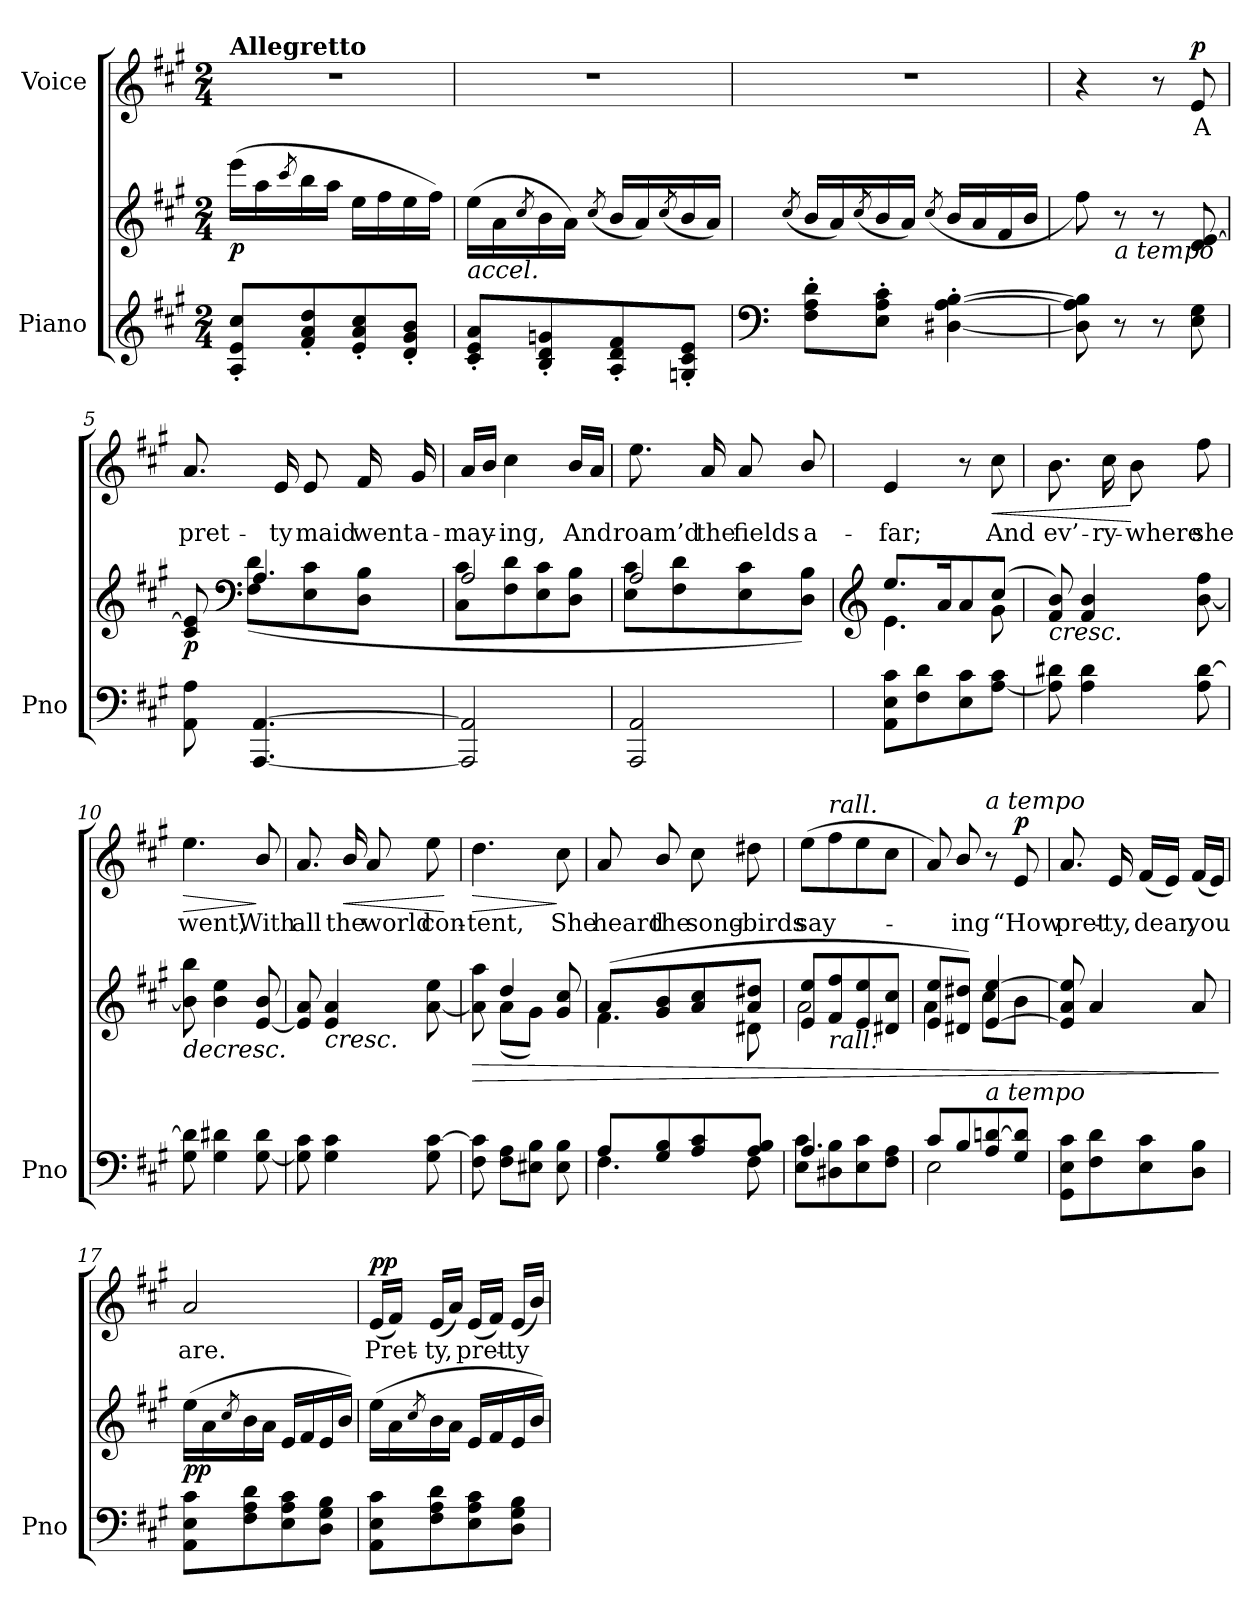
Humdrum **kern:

**kern	**kern	**dynam	**kern	**text	**dynam
*part2	*part2	*part2	*part1	*part1	*part1
*staff3	*staff2	*staff2/3	*staff1	*staff1	*staff1
*I"Piano	*	*	*I"Voice	*	*
*I'Pno	*	*	*	*	*
*clefG2	*clefG2	*	*clefG2	*	*
*k[f#c#g#]	*k[f#c#g#]	*	*k[f#c#g#]	*	*
*M2/4	*M2/4	*	*M2/4	*	*
=1	=1	=1	=1	=1	=1
!	!	!	!LO:TX:a:B:t=Allegretto	!	!
!	!	!LO:DY:b	!	!	!
8A/' 8e/' 8cc#/'L	(>16eee\LL	p	2r	.	.
.	16aa\	.	.	.	.
.	8qccc#/	.	.	.	.
8f#/' 8a/' 8dd/'	16bb\	.	.	.	.
.	16aa\JJ	.	.	.	.
8e/' 8a/' 8cc#/'	16ee\LL	.	.	.	.
.	16ff#\	.	.	.	.
8d/' 8g#/' 8b/'J	16ee\	.	.	.	.
.	16ff#\JJ)	.	.	.	.
=2	=2	=2	=2	=2	=2
*	*	*	*MM94	*	*
!	!LO:TX:b:i:t=accel.	!	!	!	!
*	*	*	*^	*	*
8c#/' 8e/' 8a/'L	(>16ee\LL	.	2r	4ryy	.	.
.	16a\	.	.	.	.	.
.	8qcc#/	.	.	.	.	.
8B/' 8d/' 8gn/'	16b\	.	.	.	.	.
.	16a\JJ)	.	.	.	.	.
*	*	*	*MM98	*	*	*
.	(<8qcc#/	.	.	.	.	.
8A/' 8d/' 8f#/'	16b/LL	.	.	4ryy	.	.
.	16a/)	.	.	.	.	.
.	(<8qcc#/	.	.	.	.	.
8Gn/' 8c#/' 8e/'J	16b/	.	.	.	.	.
.	16a/JJ)	.	.	.	.	.
=3	=3	=3	=3	=3	=3	=3
*clefF4	*	*	*	*	*	*
*	*	*	*MM106	*	*	*
.	(<8qcc#/	.	.	.	.	.
8F#\' 8A\' 8d\'L	16b/LL	.	2r	4ryy	.	.
.	16a/)	.	.	.	.	.
.	(<8qcc#/	.	.	.	.	.
8E\' 8A\' 8c#\'J	16b/	.	.	.	.	.
.	16a/JJ)	.	.	.	.	.
*	*	*	*MM104	*	*	*
.	(>8qcc#/	.	.	.	.	.
[4D#X\' [4A\' [4B\'	16b/LL	.	.	4ryy	.	.
.	16a/	.	.	.	.	.
.	16f#/	.	.	.	.	.
.	16b/JJ	.	.	.	.	.
*	*	*	*v	*v	*	*
!!LO:LB:g=z
=4	=4	=4	=4	=4	=4
8D#\] 8A\] 8B\]	8ff#\)	.	4r	.	.
!	!LO:TX:b:i:t=a tempo	!	!	!	!
8r	8r	.	.	.	.
*	*	*	*MM100	*	*
8r	8r	.	8r	.	.
!	!	!	!	!LO:LY:b	!LO:DY:a
8E\ 8G#\	8d/ [8e/	.	8e/	A	p
=5	=5	=5	=5	=5	=5
*	*^	*	*	*	*
!	!	!	!LO:DY:b	!	!LO:LY:b	!
8AA\ 8A\	8c#/ 8e/]	8ryy	p	8.a/	pret-	.
*	*clefF4	*	*	*	*	*
[4.AAA/ [4.AA/	4.A/	(>8F#\ 8d\L	.	.	.	.
!	!	!	!	!	!LO:LY:b	!
.	.	.	.	16e/	-ty	.
!	!	!	!	!	!LO:LY:b	!
.	.	8E\ 8c#\	.	8e/	maid	.
!	!	!	!	!	!LO:LY:b	!
.	.	8D\ 8B\J	.	16f#/	went	.
!	!	!	!	!	!LO:LY:b	!
.	.	.	.	16g#/	a-	.
=6	=6	=6	=6	=6	=6	=6
!	!	!	!	!	!LO:LY:b	!
2AAA/] 2AA/]	2A/	8C#\ 8c#\L	.	16a/LL	-may-	.
.	.	.	.	16b/JJ	.	.
!	!	!	!	!	!LO:LY:b	!
.	.	8F#\ 8d\	.	4cc#\	-ing,	.
.	.	8E\ 8c#\	.	.	.	.
!	!	!	!	!	!LO:LY:b	!
.	.	8D\ 8B\J	.	16b/LL	And	.
.	.	.	.	16a/JJ	.	.
!!LO:LB:g=z
=7	=7	=7	=7	=7	=7	=7
!	!	!	!	!	!LO:LY:b	!
2AAA/ 2AA/	2A/	8E\ 8c#\L	.	8.ee\	roam’d	.
.	.	8F#\ 8d\	.	.	.	.
!	!	!	!	!	!LO:LY:b	!
.	.	.	.	16a/	the	.
!	!	!	!	!	!LO:LY:b	!
.	.	8E\ 8c#\	.	8a/	fields	.
!	!	!	!	!	!LO:LY:b	!
.	.	8D\ 8B\J)	.	8b/	a-	.
=8	=8	=8	=8	=8	=8	=8
*	*clefG2	*	*	*	*	*
!	!	!	!	!	!LO:LY:b	!
8AA\ 8E\ 8c#\L	8.ee/L	4.e\	.	4e/	-far;	.
8F#\ 8d\	.	.	.	.	.	.
.	16a/K	.	.	.	.	.
8E\ 8c#\	8a/	.	.	8r	.	.
!	!	!	!	!	!LO:LY:b	!LO:HP:b
[8A\ 8c#\J	(>8cc#/J	8g#\	.	8cc#\	And	<
=9	=9	=9	=9	=9	=9	=9
!	!	!	!LO:HP:b	!	!LO:LY:b	!
*	*v	*v	*	*	*	*
8A\] 8d#X\	8f#/ 8b/)	<	8.b\	ev’-	.
4A\ 4d#\	4f#/ 4b/	.	.	.	.
!	!	!	!	!LO:LY:b	!
.	.	.	16cc#\	-ry-	.
!	!	!	!	!LO:LY:b	!
.	.	.	8b\	-where	[
!	!	!	!	!LO:LY:b	!
8A\ [8d#\	[8b\ 8ff#\	.	8ff#\	she	.
!!LO:PB:g=z
=10	=10	=10	=10	=10	=10
!	!	!LO:HP:b	!	!LO:LY:b	!LO:HP:b
8G#\ 8d#\]	8b\] 8bb\	>	4.ee\	went,	>
4G#\ 4d#X\	4b\ 4ee\	.	.	.	.
!	!	!	!	!LO:LY:b	!
[8G#\ 8d#\	[8e/ 8b/	[	8b/	With	]
=11	=11	=11	=11	=11	=11
!	!	!	!	!LO:LY:b	!
8G#\] 8c#\	8e/] 8a/	.	8.a/	all	.
!	!	!LO:HP:b	!	!	!
4G#\ 4c#\	4e/ 4a/	<	.	.	.
!	!	!	!	!LO:LY:b	!LO:HP:b
.	.	.	16b/	the	<
!	!	!	!	!LO:LY:b	!
.	.	.	8a/	world	.
!	!	!	!	!LO:LY:b	!
8G#\ [8c#\	[8a\ 8ee\	]	8ee\	con-	.
.	.	.	.	.	[
=12	=12	=12	=12	=12	=12
!	!	!LO:HP:b	!	!LO:LY:b	!LO:HP:b
*	*^	*	*	*	*
8F#\ 8c#\]	8a\] 8aa\	8ryy	>	4.dd\	-tent,	>
8F#\ 8A\L	4dd/	(<8a\L	.	.	.	.
8E#X\ 8B\J	.	8g#\J)	.	.	.	.
!	!	!	!	!	!LO:LY:b	!
8E#\ 8B\	8g#/ 8cc#/	8ryy	.	8cc#\	She	]
*	*v	*v	*	*	*	*
.	.	[	.	.	.
!!LO:LB:g=z
=13	=13	=13	=13	=13	=13
*^	*^	*	*	*	*
!	!	!	!	!	!	!LO:LY:b	!
8A/L	4.F#\	(>8a/L	4.f#\	.	8a/	heard	.
!	!	!	!	!	!	!LO:LY:b	!
8G#/ 8B/	.	8g#/ 8b/	.	.	8b/	the	.
!	!	!	!	!	!	!LO:LY:b	!
8A/ 8c#/	.	8a/ 8cc#/	.	.	8cc#\	song-	.
!	!	!	!	!	!	!LO:LY:b	!
8A/ 8B/J	8F#\	8a/ 8dd#X/J	8d#X\	.	8dd#X\	-birds	.
=14	=14	=14	=14	=14	=14	=14	=14
*	*	*	*	*	*MM98	*	*
!	!	!	!	!	!	!LO:LY:b	!
4.A/	8E\ 8c#\L	8e/ 8ee/L	2a\	.	(>8ee\L	say-	.
!	!	!	!	!	!LO:TX:a:i:t=rall.	!	!
!	!	!LO:TX:b:i:t=rall.	!	!	!	!	!
.	8D#X\ 8B\	8f#/ 8ff#/	.	.	8ff#\	.	.
*	*	*	*	*	*MM94	*	*
.	8E\ 8c#\	8e/ 8ee/	.	.	8ee\	.	.
8ryy	8F#\ 8A\J	8d#X/ 8cc#/J	.	.	8cc#\J	.	.
=15	=15	=15	=15	=15	=15	=15	=15
8c#/L	2E\	8e/ 8ee/L	4a\	.	8a/)	.	.
*	*	*	*	*	*MM90	*	*
!	!	!	!	!	!	!LO:LY:b	!
8B/	.	8d#X/ 8dd#X/J)	.	.	8b/	ing	.
*	*	*	*	*	*MM100	*	*
!	!	!	!	!	!LO:TX:a:i:t=a tempo	!	!
!	!	!LO:TX:b:i:t=a tempo	!	!	!	!	!
8A/ [8dn/	.	[4e/ [4ee/	8cc#\L	.	8r	.	.
!	!	!	!	!	!	!LO:LY:b	!LO:DY:a
8G#/ 8d/]J	.	.	8b\J	.	8e/	“How	p
*v	*v	*	*	*	*	*	*
!!LO:LB:g=z
=16	=16	=16	=16	=16	=16	=16
!	!	!	!	!	!LO:LY:b	!
*	*v	*v	*	*	*	*
8GG#\ 8E\ 8c#\L	8e/] 8a/ 8ee/]	.	8.a/	pret-	.
8F#\ 8d\	4a/	.	.	.	.
!	!	!	!	!LO:LY:b	!
.	.	.	16e/	-ty,	.
!	!	!	!	!LO:LY:b	!
8E\ 8c#\	.	.	(<16f#/LL	dear,	.
.	.	.	16e/JJ)	.	.
!	!	!	!	!LO:LY:b	!
8D\ 8B\J	8a/	.	(<16f#/LL	you	.
.	.	.	16e/JJ)	.	.
.	.	]	.	.	.
=17	=17	=17	=17	=17	=17
!	!	!LO:DY:b	!	!LO:LY:b	!
8AA\ 8E\ 8c#\L	(>16ee\LL	pp	2a/	are.	.
.	16a\	.	.	.	.
.	8qcc#/	.	.	.	.
8F#\ 8A\ 8d\	16b\	.	.	.	.
.	16a\JJ	.	.	.	.
8E\ 8A\ 8c#\	16e/LL	.	.	.	.
.	16f#/	.	.	.	.
8D\ 8G#\ 8B\J	16e/	.	.	.	.
.	16b/JJ)	.	.	.	.
=18	=18	=18	=18	=18	=18
!	!	!	!	!LO:LY:b	!LO:DY:a
8AA\ 8E\ 8c#\L	(>16ee\LL	.	(<16e/LL	Pret-	pp
.	16a\	.	16f#/JJ)	.	.
.	8qcc#/	.	.	.	.
!	!	!	!	!LO:LY:b	!
8F#\ 8A\ 8d\	16b\	.	(<16e/LL	-ty,	.
.	16a\JJ	.	16a/JJ)	.	.
!	!	!	!	!LO:LY:b	!
8E\ 8A\ 8c#\	16e/LL	.	(<16e/LL	pret-	.
.	16f#/	.	16f#/JJ)	.	.
!	!	!	!	!LO:LY:b	!
8D\ 8G#\ 8B\J	16e/	.	(<16e/LL	-ty	.
.	16b/JJ)	.	16b/JJ)	.	.
=	=	=	=	=	=
*-	*-	*-	*-	*-	*-
